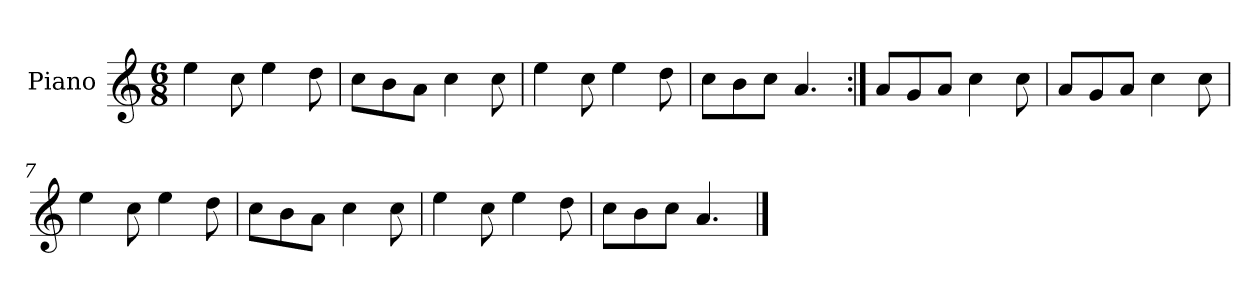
**kern
*part1
*staff1
*I"Piano
*I'Pno.
*clefG2
*k[]
*M6/8
=1
4ee\
8cc\
4ee\
8dd\
=2
8cc\L
8b\
8a\J
4cc\
8cc\
=3
4ee\
8cc\
4ee\
8dd\
=4
8cc\L
8b\
8cc\J
4.a/
=5:|!
8a/L
8g/
8a/J
4cc\
8cc\
=6
8a/L
8g/
8a/J
4cc\
8cc\
=7
4ee\
8cc\
4ee\
8dd\
=8
8cc\L
8b\
8a\J
4cc\
8cc\
!!LO:LB:g=z
=9
4ee\
8cc\
4ee\
8dd\
=10
8cc\L
8b\
8cc\J
4.a/
==
*-
